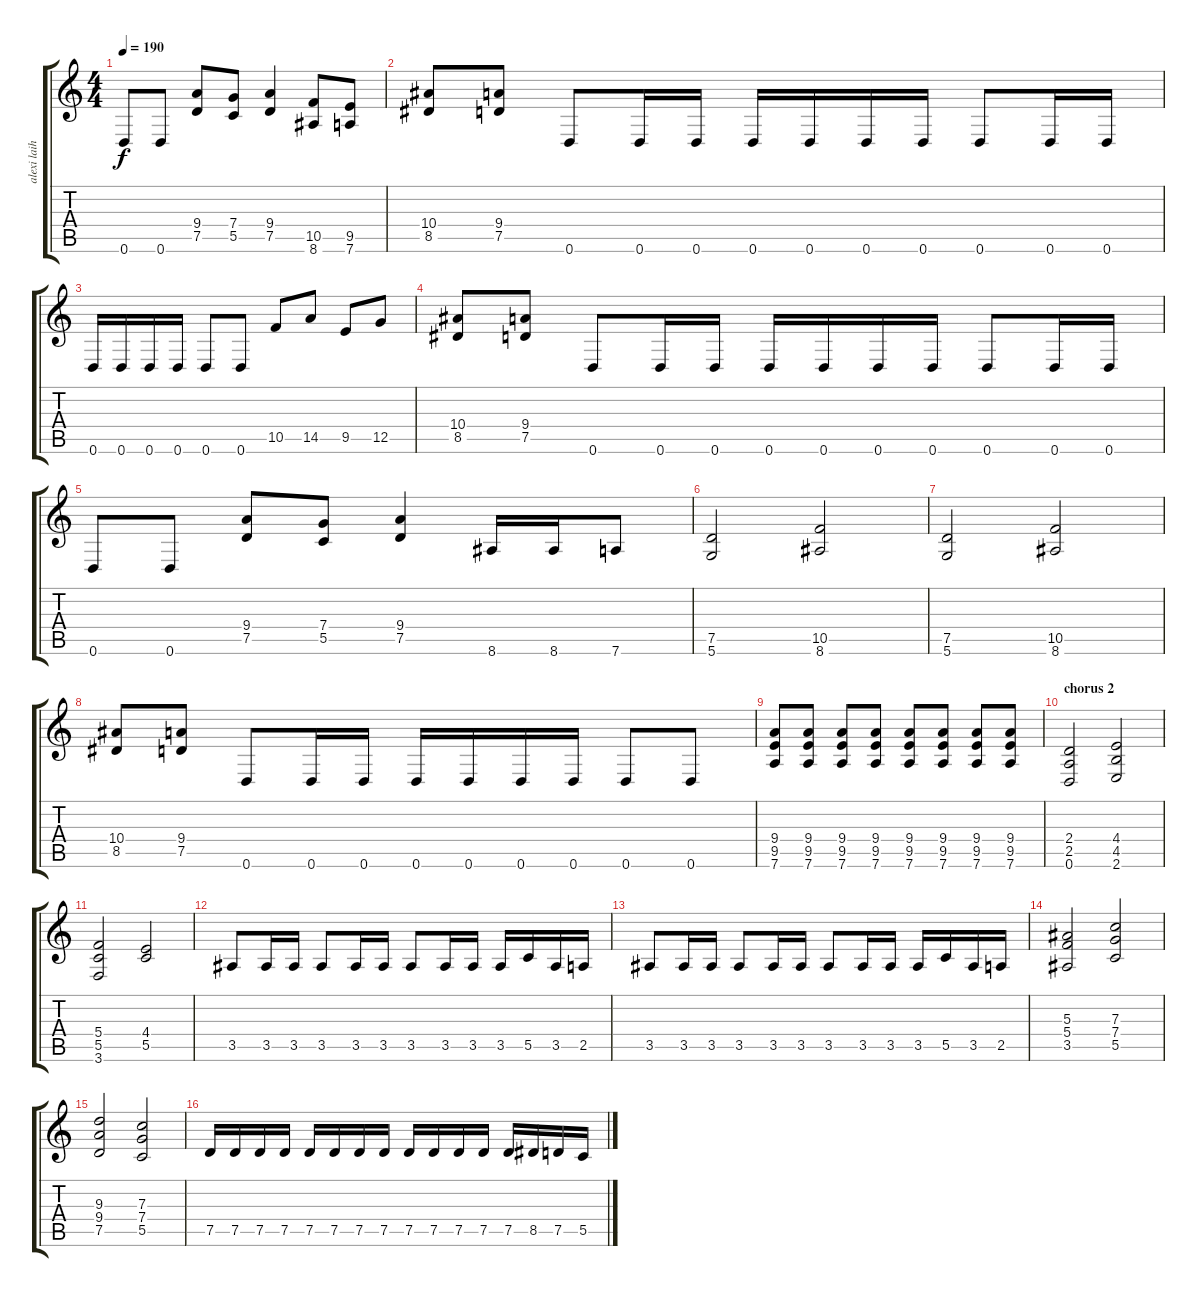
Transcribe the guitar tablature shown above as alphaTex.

\track ("alexi laiho" "alexi laih") {instrument overdrivenguitar}
\staff {score tabs}
\tuning (D4 A3 F3 C3 G2 D2) {hide}
\ts (4 4)
\tempo 190
\clef g2
\ks c
0.6.8{dy f} 0.6.8 (9.4 7.5).8 (7.4 5.5).8 (9.4 7.5).4 (10.5 8.6).8 (9.5 7.6).8 |
(10.4 8.5).8 (9.4 7.5).8 0.6.8 0.6.16 0.6.16 0.6.16 0.6.16 0.6.16 0.6.16 0.6.8 0.6.16 0.6.16 |
0.6.16 0.6.16 0.6.16 0.6.16 0.6.8 0.6.8 10.5.8 14.5.8 9.5.8 12.5.8 |
(10.4 8.5).8 (9.4 7.5).8 0.6.8 0.6.16 0.6.16 0.6.16 0.6.16 0.6.16 0.6.16 0.6.8 0.6.16 0.6.16 |
0.6.8 0.6.8 (9.4 7.5).8 (7.4 5.5).8 (9.4 7.5).4 8.6.16 8.6.16 7.6.8 |
(7.5 5.6).2 (10.5 8.6).2 |
(7.5 5.6).2 (10.5 8.6).2 |
(10.4 8.5).8 (9.4 7.5).8 0.6.8 0.6.16 0.6.16 0.6.16 0.6.16 0.6.16 0.6.16 0.6.8 0.6.8 |
(9.4 9.5 7.6).8 (9.4 9.5 7.6).8 (9.4 9.5 7.6).8 (9.4 9.5 7.6).8 (9.4 9.5 7.6).8 (9.4 9.5 7.6).8 (9.4 9.5 7.6).8 (9.4 9.5 7.6).8 |
\section ("" "chorus 2")
(2.4 2.5 0.6).2 (4.4 4.5 2.6).2 |
(5.4 5.5 3.6).2 (4.4 5.5).2 |
3.5.8 3.5.16 3.5.16 3.5.8 3.5.16 3.5.16 3.5.8 3.5.16 3.5.16 3.5.16 5.5.16 3.5.16 2.5.16 |
3.5.8 3.5.16 3.5.16 3.5.8 3.5.16 3.5.16 3.5.8 3.5.16 3.5.16 3.5.16 5.5.16 3.5.16 2.5.16 |
(5.3 5.4 3.5).2 (7.3 7.4 5.5).2 |
(9.3 9.4 7.5).2 (7.3 7.4 5.5).2 |
7.5.16 7.5.16 7.5.16 7.5.16 7.5.16 7.5.16 7.5.16 7.5.16 7.5.16 7.5.16 7.5.16 7.5.16 7.5.16 8.5.16 7.5.16 5.5.16
